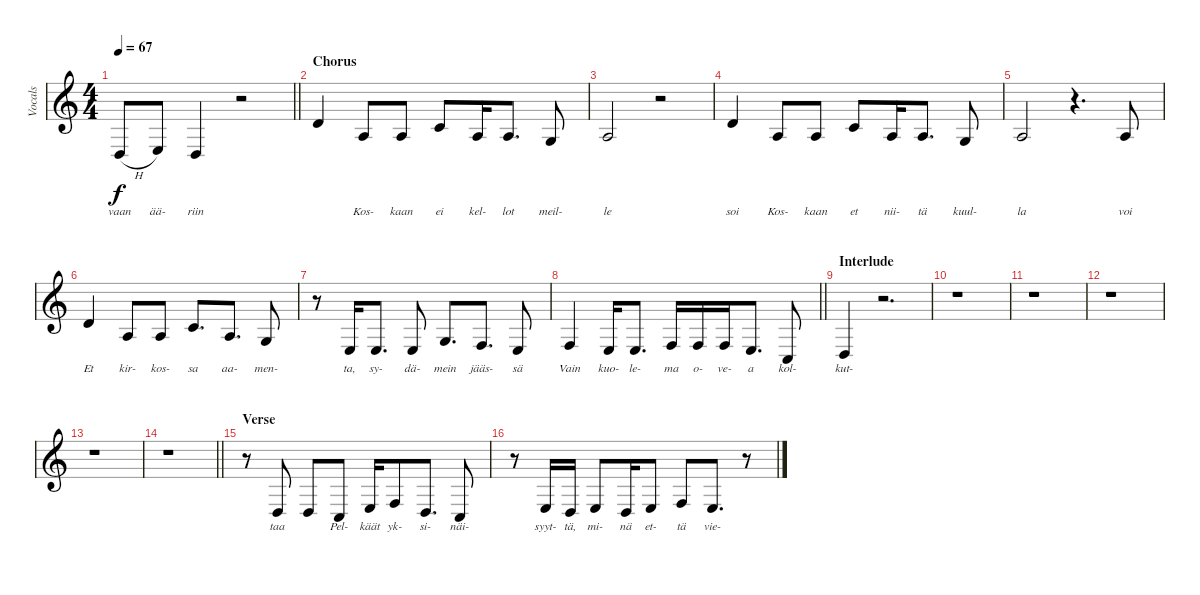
\track ("Vocals" "Vocals") {instrument fx5brightness}
\staff {score}
\tuning (E4 B3 G3 D3 A2 D2) {hide}
\ts (4 4)
\tempo 67
\clef g2
\barLineRight lightlight
\ks c
0.4{h}.8{lyrics (0 "vaan") lyrics (1 "") lyrics (2 "") lyrics (3 "") lyrics (4 "") dy f} 2.4.8{lyrics (0 "ää-") lyrics (1 "") lyrics (2 "") lyrics (3 "") lyrics (4 "")} 0.4.4{lyrics (0 "riin") lyrics (1 "") lyrics (2 "") lyrics (3 "") lyrics (4 "")} r.2 |
\section ("" "Chorus")
3.2.4{lyrics (0 "") lyrics (1 "") lyrics (2 "") lyrics (3 "") lyrics (4 "")} 2.3.8{lyrics (0 "Kos-") lyrics (1 "") lyrics (2 "") lyrics (3 "") lyrics (4 "")} 2.3.8{lyrics (0 "kaan") lyrics (1 "") lyrics (2 "") lyrics (3 "") lyrics (4 "")} 1.2.8{lyrics (0 "ei") lyrics (1 "") lyrics (2 "") lyrics (3 "") lyrics (4 "")} 2.3.16{lyrics (0 "kel-") lyrics (1 "") lyrics (2 "") lyrics (3 "") lyrics (4 "")} 2.3.8{d lyrics (0 "lot") lyrics (1 "") lyrics (2 "") lyrics (3 "") lyrics (4 "")} 0.3.8{lyrics (0 "meil-") lyrics (1 "") lyrics (2 "") lyrics (3 "") lyrics (4 "")} |
2.3.2{lyrics (0 "le") lyrics (1 "") lyrics (2 "") lyrics (3 "") lyrics (4 "")} r.2 |
3.2.4{lyrics (0 "soi") lyrics (1 "") lyrics (2 "") lyrics (3 "") lyrics (4 "")} 2.3.8{lyrics (0 "Kos-") lyrics (1 "") lyrics (2 "") lyrics (3 "") lyrics (4 "")} 2.3.8{lyrics (0 "kaan") lyrics (1 "") lyrics (2 "") lyrics (3 "") lyrics (4 "")} 1.2.8{lyrics (0 "et") lyrics (1 "") lyrics (2 "") lyrics (3 "") lyrics (4 "")} 2.3.16{lyrics (0 "nii-") lyrics (1 "") lyrics (2 "") lyrics (3 "") lyrics (4 "")} 2.3.8{d lyrics (0 "tä") lyrics (1 "") lyrics (2 "") lyrics (3 "") lyrics (4 "")} 0.3.8{lyrics (0 "kuul-") lyrics (1 "") lyrics (2 "") lyrics (3 "") lyrics (4 "")} |
2.3.2{lyrics (0 "la") lyrics (1 "") lyrics (2 "") lyrics (3 "") lyrics (4 "")} r.4{d} 2.3.8{lyrics (0 "voi") lyrics (1 "") lyrics (2 "") lyrics (3 "") lyrics (4 "")} |
3.2.4{lyrics (0 "Et") lyrics (1 "") lyrics (2 "") lyrics (3 "") lyrics (4 "")} 2.3.8{lyrics (0 "kir-") lyrics (1 "") lyrics (2 "") lyrics (3 "") lyrics (4 "")} 2.3.8{lyrics (0 "kos-") lyrics (1 "") lyrics (2 "") lyrics (3 "") lyrics (4 "")} 1.2.8{d lyrics (0 "sa") lyrics (1 "") lyrics (2 "") lyrics (3 "") lyrics (4 "")} 2.3.8{d lyrics (0 "aa-") lyrics (1 "") lyrics (2 "") lyrics (3 "") lyrics (4 "")} 0.3.8{lyrics (0 "men-") lyrics (1 "") lyrics (2 "") lyrics (3 "") lyrics (4 "")} |
r.8 2.4.16{lyrics (0 "ta,") lyrics (1 "") lyrics (2 "") lyrics (3 "") lyrics (4 "")} 2.4.8{d lyrics (0 "sy-") lyrics (1 "") lyrics (2 "") lyrics (3 "") lyrics (4 "")} 2.4.8{lyrics (0 "dä-") lyrics (1 "") lyrics (2 "") lyrics (3 "") lyrics (4 "")} 0.3.8{d lyrics (0 "mein") lyrics (1 "") lyrics (2 "") lyrics (3 "") lyrics (4 "")} 3.4.8{d lyrics (0 "jääs-") lyrics (1 "") lyrics (2 "") lyrics (3 "") lyrics (4 "")} 2.4.8{lyrics (0 "sä") lyrics (1 "") lyrics (2 "") lyrics (3 "") lyrics (4 "")} |
\barLineRight lightlight
3.4.4{lyrics (0 "Vain") lyrics (1 "") lyrics (2 "") lyrics (3 "") lyrics (4 "")} 2.4.16{lyrics (0 "kuo-") lyrics (1 "") lyrics (2 "") lyrics (3 "") lyrics (4 "")} 2.4.8{d lyrics (0 "le-") lyrics (1 "") lyrics (2 "") lyrics (3 "") lyrics (4 "")} 3.4.16{lyrics (0 "ma") lyrics (1 "") lyrics (2 "") lyrics (3 "") lyrics (4 "")} 3.4.16{lyrics (0 "o-") lyrics (1 "") lyrics (2 "") lyrics (3 "") lyrics (4 "")} 3.4.16{lyrics (0 "ve-") lyrics (1 "") lyrics (2 "") lyrics (3 "") lyrics (4 "")} 2.4.8{d lyrics (0 "a") lyrics (1 "") lyrics (2 "") lyrics (3 "") lyrics (4 "")} 3.5.8{lyrics (0 "kol-") lyrics (1 "") lyrics (2 "") lyrics (3 "") lyrics (4 "")} |
\section ("" "Interlude")
0.4.4{lyrics (0 "kut-") lyrics (1 "") lyrics (2 "") lyrics (3 "") lyrics (4 "")} r.2{d} |
r.1 |
r.1 |
r.1 |
r.1 |
\barLineRight lightlight
r.1 |
\section ("" "Verse")
r.8 0.4.8{lyrics (0 "taa") lyrics (1 "") lyrics (2 "") lyrics (3 "") lyrics (4 "")} 0.4.8{lyrics (0 "") lyrics (1 "") lyrics (2 "") lyrics (3 "") lyrics (4 "")} 3.5.8{lyrics (0 "Pel-") lyrics (1 "") lyrics (2 "") lyrics (3 "") lyrics (4 "")} 2.4.16{lyrics (0 "käät") lyrics (1 "") lyrics (2 "") lyrics (3 "") lyrics (4 "")} 3.4.8{lyrics (0 "yk-") lyrics (1 "") lyrics (2 "") lyrics (3 "") lyrics (4 "")} 0.4.8{d lyrics (0 "si-") lyrics (1 "") lyrics (2 "") lyrics (3 "") lyrics (4 "")} 3.5.8{lyrics (0 "näi-") lyrics (1 "") lyrics (2 "") lyrics (3 "") lyrics (4 "")} |
r.8 2.4.16{lyrics (0 "syyt-") lyrics (1 "") lyrics (2 "") lyrics (3 "") lyrics (4 "")} 0.4.16{lyrics (0 "tä,") lyrics (1 "") lyrics (2 "") lyrics (3 "") lyrics (4 "")} 7.5.8{lyrics (0 "mi-") lyrics (1 "") lyrics (2 "") lyrics (3 "") lyrics (4 "")} 0.4.16{lyrics (0 "nä") lyrics (1 "") lyrics (2 "") lyrics (3 "") lyrics (4 "")} 7.5.8{lyrics (0 "et-") lyrics (1 "") lyrics (2 "") lyrics (3 "") lyrics (4 "")} 8.5.8{lyrics (0 "tä") lyrics (1 "") lyrics (2 "") lyrics (3 "") lyrics (4 "")} 7.5.8{d lyrics (0 "vie-") lyrics (1 "") lyrics (2 "") lyrics (3 "") lyrics (4 "")} r.8
